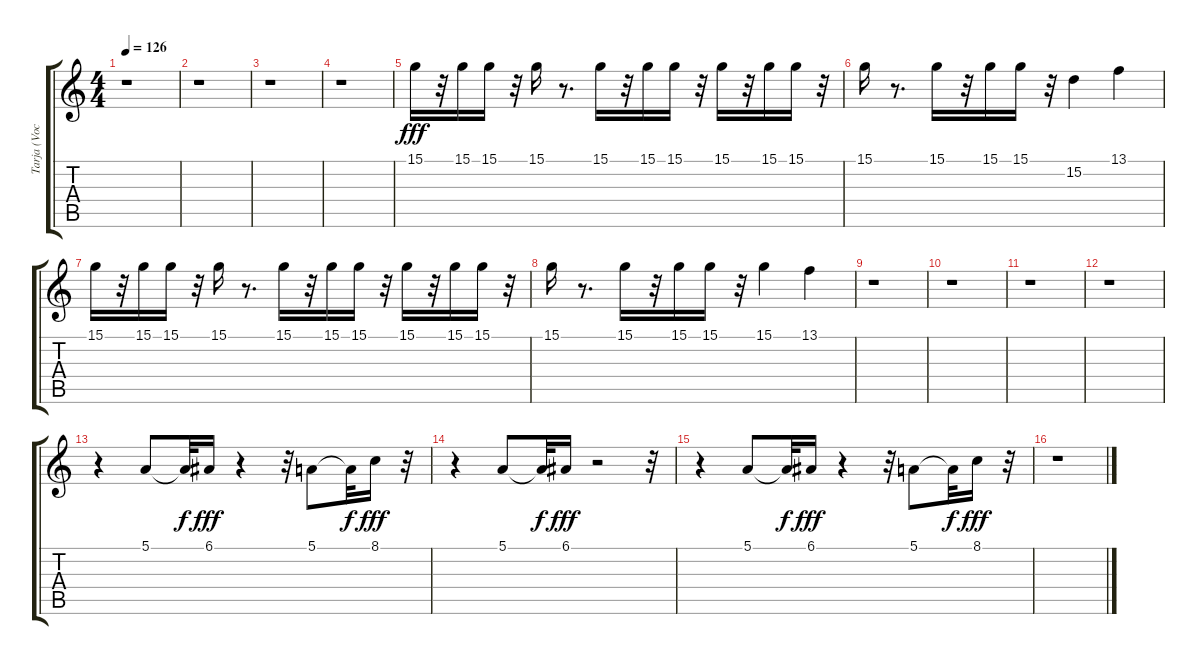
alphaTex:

\track ("Tarja (Vocals)" "Tarja (Voc") {instrument lead3calliope}
\staff {score tabs}
\tuning (E4 B3 G3 D3 A2 E2) {hide}
\ts (4 4)
\tempo 126
\clef g2
\ks c
r.1{dy f} |
r.1 |
r.1 |
r.1 |
15.1.16{dy fff} r.32 15.1.16 15.1.16 r.32 15.1.16 r.8{d} 15.1.16 r.32 15.1.16 15.1.16 r.32 15.1.16 r.32 15.1.16 15.1.16 r.32 |
15.1.16 r.8{d} 15.1.16 r.32 15.1.16 15.1.16 r.32 15.2.4 13.1.4 |
15.1.16 r.32 15.1.16 15.1.16 r.32 15.1.16 r.8{d} 15.1.16 r.32 15.1.16 15.1.16 r.32 15.1.16 r.32 15.1.16 15.1.16 r.32 |
15.1.16 r.8{d} 15.1.16 r.32 15.1.16 15.1.16 r.32 15.1.4 13.1.4 |
r.1 |
r.1 |
r.1 |
r.1 |
r.4 5.1.8 5.1{t}.32{dy f} 6.1.16{dy fff} r.4 r.32 5.1.8 5.1{t}.32{dy f} 8.1.16{dy fff} r.32 |
r.4 5.1.8 5.1{t}.32{dy f} 6.1.16{dy fff} r.2 r.32 |
r.4 5.1.8 5.1{t}.32{dy f} 6.1.16{dy fff} r.4 r.32 5.1.8 5.1{t}.32{dy f} 8.1.16{dy fff} r.32 |
r.1
